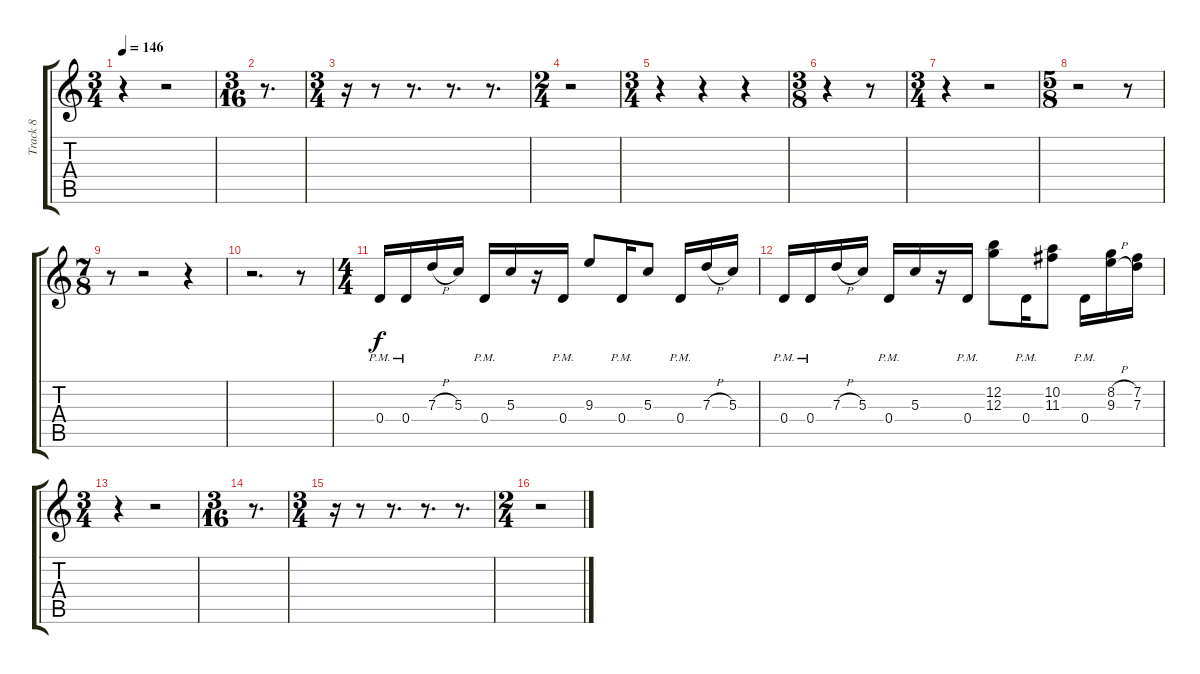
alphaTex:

\track ("Track 8" "Track 8") {instrument electricguitarjazz}
\staff {score tabs}
\tuning (E4 B3 G3 D3 A2 E2) {hide}
\ts (3 4)
\tempo 146
\clef g2
\ks c
r.4{dy f} r.2 |
\ts (3 16)
r.8{d} |
\ts (3 4)
r.16 r.8 r.8{d} r.8{d} r.8{d} |
\ts (2 4)
r.2 |
\ts (3 4)
r.4 r.4 r.4 |
\ts (3 8)
r.4 r.8 |
\ts (3 4)
r.4 r.2 |
\ts (5 8)
r.2 r.8 |
\ts (7 8)
r.8 r.2 r.4 |
r.2{d} r.8 |
\ts (4 4)
0.4{pm}.16 0.4{pm}.16 7.3{h}.16 5.3.16 0.4{pm}.16 5.3.16 r.16 0.4{pm}.16 9.3.8 0.4{pm}.16 5.3.8 0.4{pm}.16 7.3{h}.16 5.3.16 |
0.4{pm}.16 0.4{pm}.16 7.3{h}.16 5.3.16 0.4{pm}.16 5.3.16 r.16 0.4{pm}.16 (12.2 12.3).8 0.4{pm}.16 (10.2 11.3).8 0.4{pm}.16 (8.2{h} 9.3{h}).16 (7.2 7.3).16 |
\ts (3 4)
r.4 r.2 |
\ts (3 16)
r.8{d} |
\ts (3 4)
r.16 r.8 r.8{d} r.8{d} r.8{d} |
\ts (2 4)
r.2
